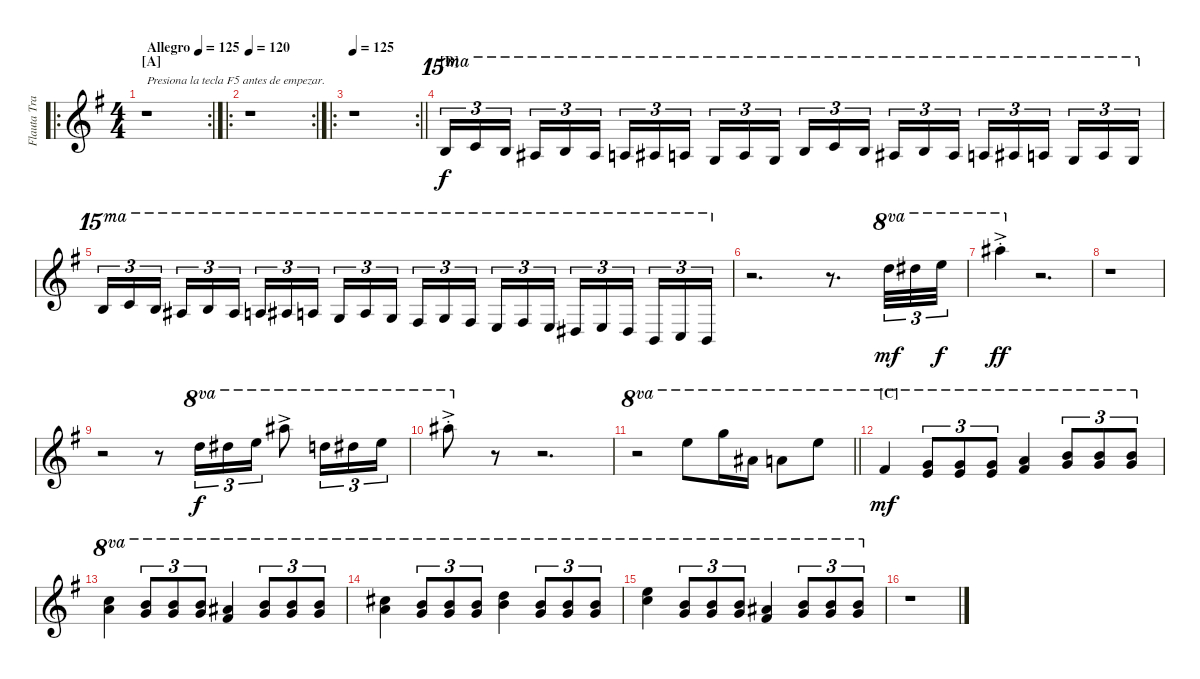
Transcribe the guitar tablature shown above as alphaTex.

\track ("Flauta Transversa/ Clarinete" "Flauta Tra") {instrument piccolo}
\staff {score}
\tuning (E4 B3 G3 D3 A2 E2) {hide}
\ro
\rc 2
\ts (4 4)
\section ("" "[A]")
\tempo (125 "Allegro")
\clef g2
\ks g
r.1{txt "Presiona la tecla F5 antes de empezar." dy f instrument piccolo} |
\ro
\rc 2
\tempo 120
r.1 |
\ro
\rc 2
\tempo 125
\barLineRight lightlight
r.1 |
\section ("" "[B]")
19.1.16{tu (3 2) ot 15ma volume 11 balance 4} 20.1.16{tu (3 2) ot 15ma} 19.1.16{tu (3 2) ot 15ma beam splitsecondary} 18.1.16{tu (3 2) ot 15ma} 19.1.16{tu (3 2) ot 15ma} 18.1.16{tu (3 2) ot 15ma} 17.1.16{tu (3 2) ot 15ma} 18.1.16{tu (3 2) ot 15ma} 17.1.16{tu (3 2) ot 15ma beam splitsecondary} 15.1.16{tu (3 2) ot 15ma} 17.1.16{tu (3 2) ot 15ma} 15.1.16{tu (3 2) ot 15ma} 19.1.16{tu (3 2) ot 15ma volume 10 balance 12 instrument clarinet} 20.1.16{tu (3 2) ot 15ma} 19.1.16{tu (3 2) ot 15ma beam splitsecondary} 18.1.16{tu (3 2) ot 15ma} 19.1.16{tu (3 2) ot 15ma} 18.1.16{tu (3 2) ot 15ma} 17.1.16{tu (3 2) ot 15ma} 18.1.16{tu (3 2) ot 15ma} 17.1.16{tu (3 2) ot 15ma beam splitsecondary} 15.1.16{tu (3 2) ot 15ma} 17.1.16{tu (3 2) ot 15ma} 15.1.16{tu (3 2) ot 15ma} |
19.1.16{tu (3 2) ot 15ma volume 10 balance 6 instrument piccolo} 20.1.16{tu (3 2) ot 15ma} 19.1.16{tu (3 2) ot 15ma beam splitsecondary} 18.1.16{tu (3 2) ot 15ma} 19.1.16{tu (3 2) ot 15ma} 18.1.16{tu (3 2) ot 15ma} 17.1.16{tu (3 2) ot 15ma} 18.1.16{tu (3 2) ot 15ma} 17.1.16{tu (3 2) ot 15ma beam splitsecondary} 15.1.16{tu (3 2) ot 15ma} 17.1.16{tu (3 2) ot 15ma} 15.1.16{tu (3 2) ot 15ma} 14.1.16{tu (3 2) ot 15ma} 15.1.16{tu (3 2) ot 15ma} 14.1.16{tu (3 2) ot 15ma beam splitsecondary} 12.1.16{tu (3 2) ot 15ma} 14.1.16{tu (3 2) ot 15ma} 12.1.16{tu (3 2) ot 15ma} 11.1.16{tu (3 2) ot 15ma} 12.1.16{tu (3 2) ot 15ma} 11.1.16{tu (3 2) ot 15ma beam splitsecondary} 12.2.16{tu (3 2) ot 15ma} 13.2.16{tu (3 2) ot 15ma} 12.2.16{tu (3 2) ot 15ma} |
r.2{d} r.8{d} 22.1.32{tu (3 2) ot 8va dy mf} 23.1.32{tu (3 2) ot 8va} 24.1.32{tu (3 2) ot 8va dy f} |
30.1{ac st}.4{ot 8va dy ff} r.2{d} |
r.1 |
r.2 r.8 22.1.16{tu (3 2) ot 8va dy f} 23.1.16{tu (3 2) ot 8va} 24.1.16{tu (3 2) ot 8va} 30.1{ac}.8{ot 8va} 22.1.16{tu (3 2) ot 8va} 23.1.16{tu (3 2) ot 8va} 24.1.16{tu (3 2) ot 8va} |
30.1{ac st}.8{ot 8va} r.8 r.2{d} |
\barLineRight lightlight
r.2{ot 8va} 24.1.8{ot 8va} 27.1.16{ot 8va} 18.1.16{ot 8va} 17.1.8{ot 8va} 24.1.8{ot 8va} |
\section ("" "[C]")
14.1.4{ot 8va dy mf volume 8 balance 6} (12.1 20.2).8{tu (3 2) ot 8va} (12.1 20.2).8{tu (3 2) ot 8va} (12.1 20.2).8{tu (3 2) ot 8va} (14.1 22.2).4{ot 8va} (15.1 24.2).8{tu (3 2) ot 8va} (15.1 24.2).8{tu (3 2) ot 8va} (15.1 24.2).8{tu (3 2) ot 8va} |
(20.1 22.2).4{ot 8va} (19.1 20.2).8{tu (3 2) ot 8va} (19.1 20.2).8{tu (3 2) ot 8va} (19.1 20.2).8{tu (3 2) ot 8va} (18.1 19.2).4{ot 8va} (19.1 20.2).8{tu (3 2) ot 8va} (19.1 20.2).8{tu (3 2) ot 8va} (19.1 20.2).8{tu (3 2) ot 8va} |
(21.1 22.2).4{ot 8va} (19.1 20.2).8{tu (3 2) ot 8va} (19.1 20.2).8{tu (3 2) ot 8va} (19.1 20.2).8{tu (3 2) ot 8va} (22.1 24.2).4{ot 8va} (19.1 20.2).8{tu (3 2) ot 8va} (19.1 20.2).8{tu (3 2) ot 8va} (19.1 20.2).8{tu (3 2) ot 8va} |
(24.1 25.2).4{ot 8va} (19.1 20.2).8{tu (3 2) ot 8va} (19.1 20.2).8{tu (3 2) ot 8va} (19.1 20.2).8{tu (3 2) ot 8va} (18.1 19.2).4{ot 8va} (19.1 20.2).8{tu (3 2) ot 8va} (19.1 20.2).8{tu (3 2) ot 8va} (19.1 20.2).8{tu (3 2) ot 8va} |
r.1
